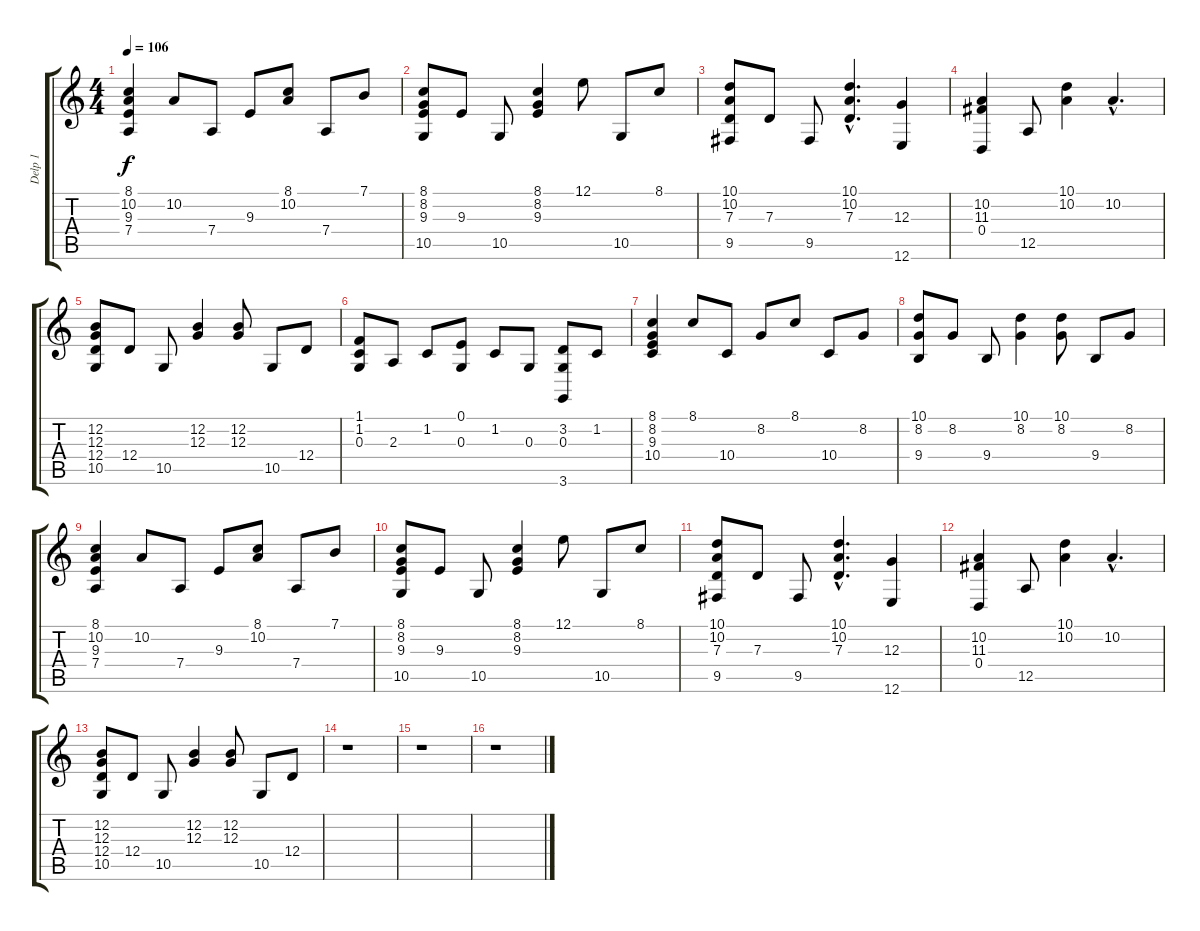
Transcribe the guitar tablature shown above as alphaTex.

\track ("Delp 1" "Delp 1") {instrument acousticgrandpiano}
\staff {score tabs}
\tuning (E4 B3 G3 D3 A2 E2) {hide}
\ts (4 4)
\tempo 106
\clef g2
\ks c
(8.1 10.2 9.3 7.4).4{dy f} 10.2.8 7.4.8 9.3.8 (8.1 10.2).8 7.4.8 7.1.8 |
(8.1 8.2 9.3 10.5).8 9.3.8 10.5.8 (8.1 8.2 9.3).4 12.1.8 10.5.8 8.1.8 |
(10.1 10.2 7.3 9.5).8 7.3.8 9.5.8 (10.1{hac} 10.2{hac} 7.3{hac}).4{d} (12.3 12.6).4 |
(10.2 11.3 0.4).4 12.5.8 (10.1 10.2).4 10.2{hac}.4{d} |
(12.2 12.3 12.4 10.5).8 12.4.8 10.5.8 (12.2 12.3).4 (12.2 12.3).8 10.5.8 12.4.8 |
(1.1 1.2 0.3).8 2.3.8 1.2.8 (0.1 0.3).8 1.2.8 0.3.8 (3.2 0.3 3.6).8 1.2.8 |
(8.1 8.2 9.3 10.4).4 8.1.8 10.4.8 8.2.8 8.1.8 10.4.8 8.2.8 |
(10.1 8.2 9.4).8 8.2.8 9.4.8 (10.1 8.2).4 (10.1 8.2).8 9.4.8 8.2.8 |
(8.1 10.2 9.3 7.4).4 10.2.8 7.4.8 9.3.8 (8.1 10.2).8 7.4.8 7.1.8 |
(8.1 8.2 9.3 10.5).8 9.3.8 10.5.8 (8.1 8.2 9.3).4 12.1.8 10.5.8 8.1.8 |
(10.1 10.2 7.3 9.5).8 7.3.8 9.5.8 (10.1{hac} 10.2{hac} 7.3{hac}).4{d} (12.3 12.6).4 |
(10.2 11.3 0.4).4 12.5.8 (10.1 10.2).4 10.2{hac}.4{d} |
(12.2 12.3 12.4 10.5).8 12.4.8 10.5.8 (12.2 12.3).4 (12.2 12.3).8 10.5.8 12.4.8 |
r.1 |
r.1 |
r.1
